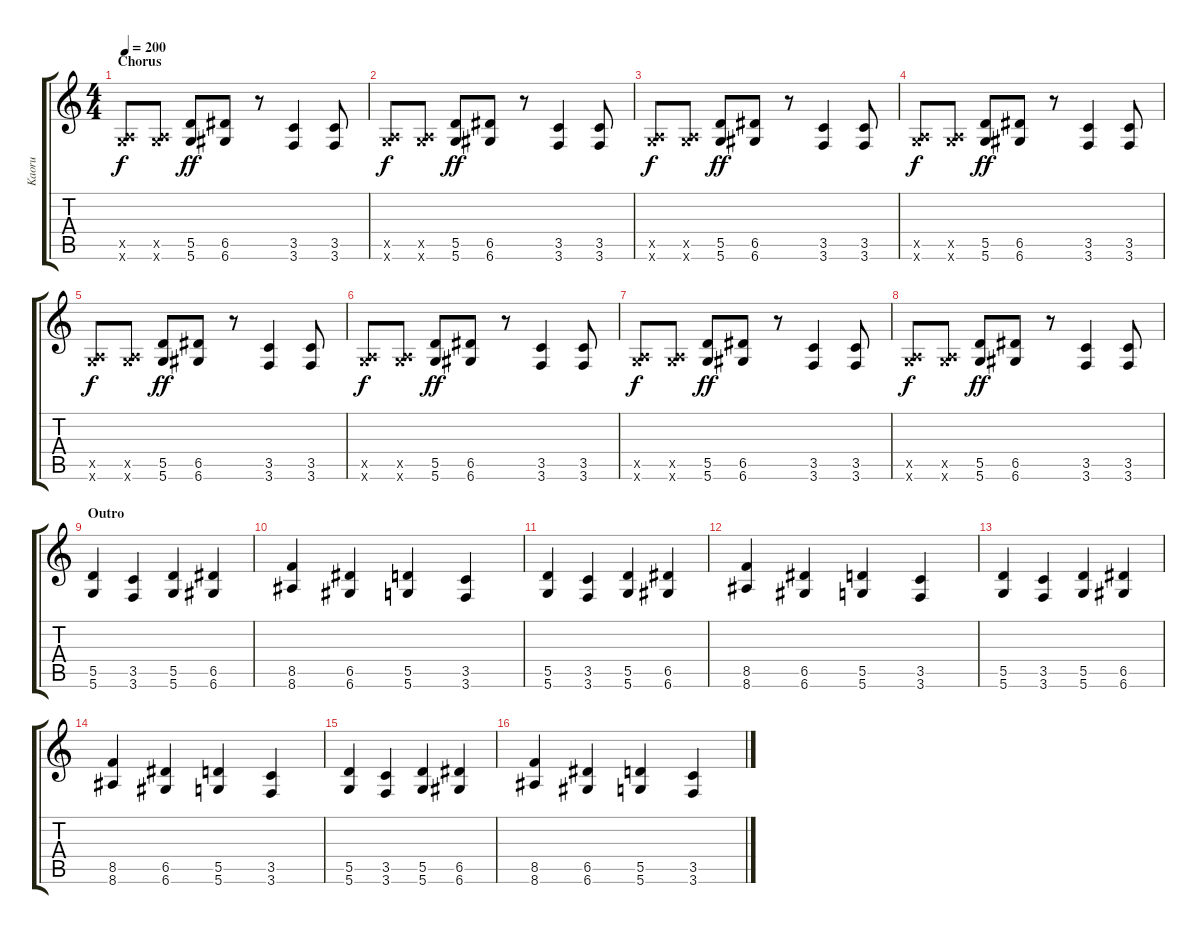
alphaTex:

\track ("Kaoru" "Kaoru") {instrument distortionguitar}
\staff {score tabs}
\tuning (E4 B3 G3 D3 A2 D2) {hide}
\ts (4 4)
\section ("" "Chorus")
\tempo 200
\clef g2
\ks c
(0.5{x} 5.6{x}).8{dy f} (0.5{x} 5.6{x}).8 (5.5 5.6).8{dy ff} (6.5 6.6).8 r.8 (3.5 3.6).4 (3.5 3.6).8 |
(0.5{x} 5.6{x}).8{dy f} (0.5{x} 5.6{x}).8 (5.5 5.6).8{dy ff} (6.5 6.6).8 r.8 (3.5 3.6).4 (3.5 3.6).8 |
(0.5{x} 5.6{x}).8{dy f} (0.5{x} 5.6{x}).8 (5.5 5.6).8{dy ff} (6.5 6.6).8 r.8 (3.5 3.6).4 (3.5 3.6).8 |
(0.5{x} 5.6{x}).8{dy f} (0.5{x} 5.6{x}).8 (5.5 5.6).8{dy ff} (6.5 6.6).8 r.8 (3.5 3.6).4 (3.5 3.6).8 |
(0.5{x} 5.6{x}).8{dy f} (0.5{x} 5.6{x}).8 (5.5 5.6).8{dy ff} (6.5 6.6).8 r.8 (3.5 3.6).4 (3.5 3.6).8 |
(0.5{x} 5.6{x}).8{dy f} (0.5{x} 5.6{x}).8 (5.5 5.6).8{dy ff} (6.5 6.6).8 r.8 (3.5 3.6).4 (3.5 3.6).8 |
(0.5{x} 5.6{x}).8{dy f} (0.5{x} 5.6{x}).8 (5.5 5.6).8{dy ff} (6.5 6.6).8 r.8 (3.5 3.6).4 (3.5 3.6).8 |
(0.5{x} 5.6{x}).8{dy f} (0.5{x} 5.6{x}).8 (5.5 5.6).8{dy ff} (6.5 6.6).8 r.8 (3.5 3.6).4 (3.5 3.6).8 |
\section ("" "Outro")
(5.5 5.6).4 (3.5 3.6).4 (5.5 5.6).4 (6.5 6.6).4 |
(8.5 8.6).4 (6.5 6.6).4 (5.5 5.6).4 (3.5 3.6).4 |
(5.5 5.6).4 (3.5 3.6).4 (5.5 5.6).4 (6.5 6.6).4 |
(8.5 8.6).4 (6.5 6.6).4 (5.5 5.6).4 (3.5 3.6).4 |
(5.5 5.6).4 (3.5 3.6).4 (5.5 5.6).4 (6.5 6.6).4 |
(8.5 8.6).4 (6.5 6.6).4 (5.5 5.6).4 (3.5 3.6).4 |
(5.5 5.6).4 (3.5 3.6).4 (5.5 5.6).4 (6.5 6.6).4 |
(8.5 8.6).4 (6.5 6.6).4 (5.5 5.6).4 (3.5 3.6).4
